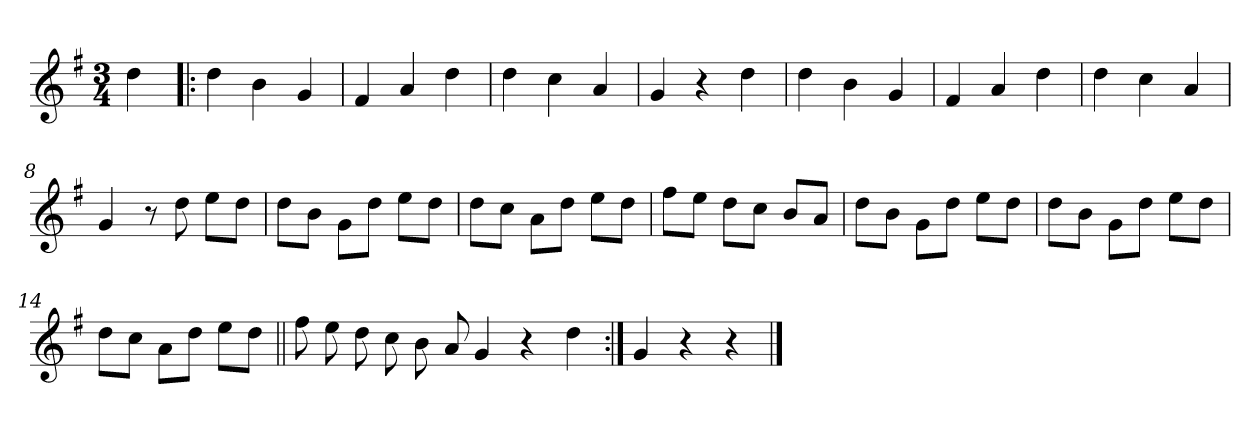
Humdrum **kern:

**kern
*part1
*staff1
*clefG2
*k[f#]
*G:
*M3/4
*MM70
=
4dd
=1!|:
4dd
4b
4g
=2
4f#
4a
4dd
=3
4dd
4cc
4a
=4
4g
4r
4dd
=5
4dd
4b
4g
=6
4f#
4a
4dd
=7
4dd
4cc
4a
=8
4g
8r
8dd
8ee\L
8dd\J
=9
8dd\L
8b\J
8g\L
8dd\J
8ee\L
8dd\J
=10
8dd\L
8cc\J
8a\L
8dd\J
8ee\L
8dd\J
=11
8ff#\L
8ee\J
8dd\L
8cc\J
8b/L
8a/J
=12
8dd\L
8b\J
8g\L
8dd\J
8ee\L
8dd\J
=13
8dd\L
8b\J
8g\L
8dd\J
8ee\L
8dd\J
=14
8dd\L
8cc\J
8a\L
8dd\J
8ee\L
8dd\J
=15||
8ff#
8ee
8dd
8cc
8b
8a
4g
4r
4dd
=16:|!
4g
4r
4r
==
*-
